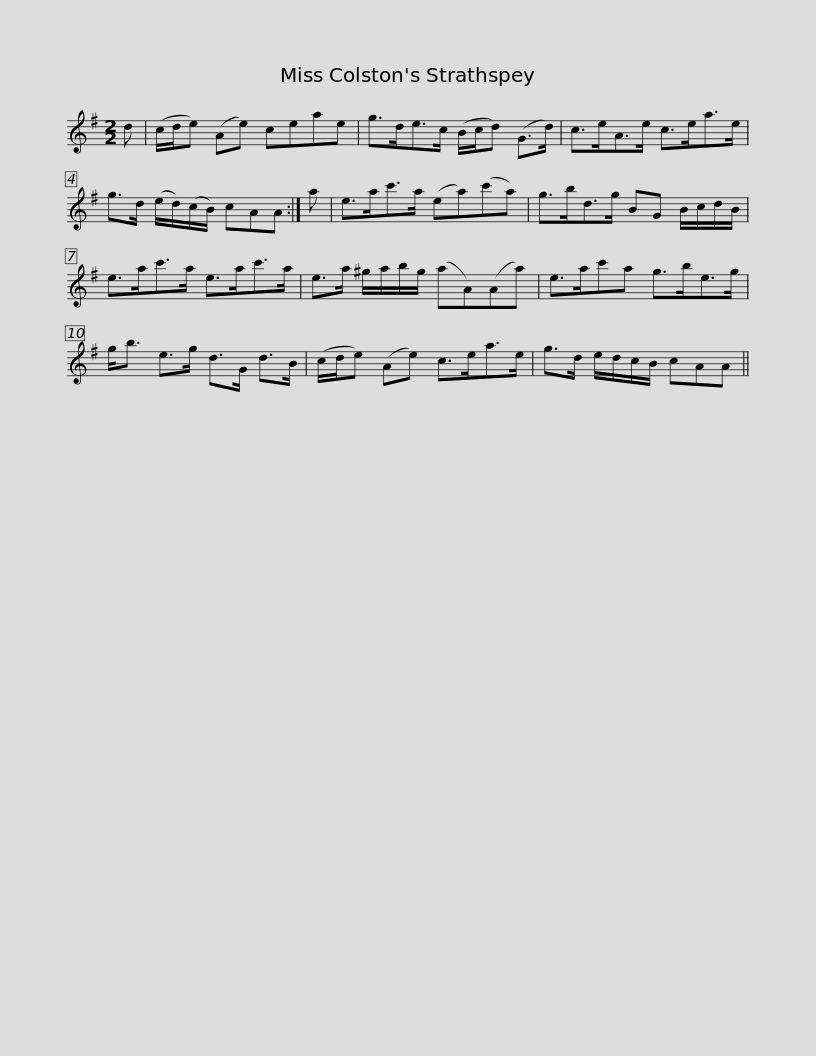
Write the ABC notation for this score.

X:1
L:1/8
M:2/2
I:linebreak $
K:G
V:1 treble
V:1
 d | (c/d/e) (Ae) ceae | g>de>c (B/c/d) (G>d) | c>eA>e c>ea>e | g>d (e/d/)(c/B/) cAA :| %5
 a |$ e>ac'>a (ea)(c'a) | g>bd>g BG B/c/d/B/ | e>ac'>a e>ac'>a | e>a ^g/a/b/g/ (aA)(Aa) |$ %10
 e>ac'a g>be>g | g<b e>g d>G d>B | (c/d/e) (Ae) c>ea>e | g>d e/d/c/B/ cAA || %14
